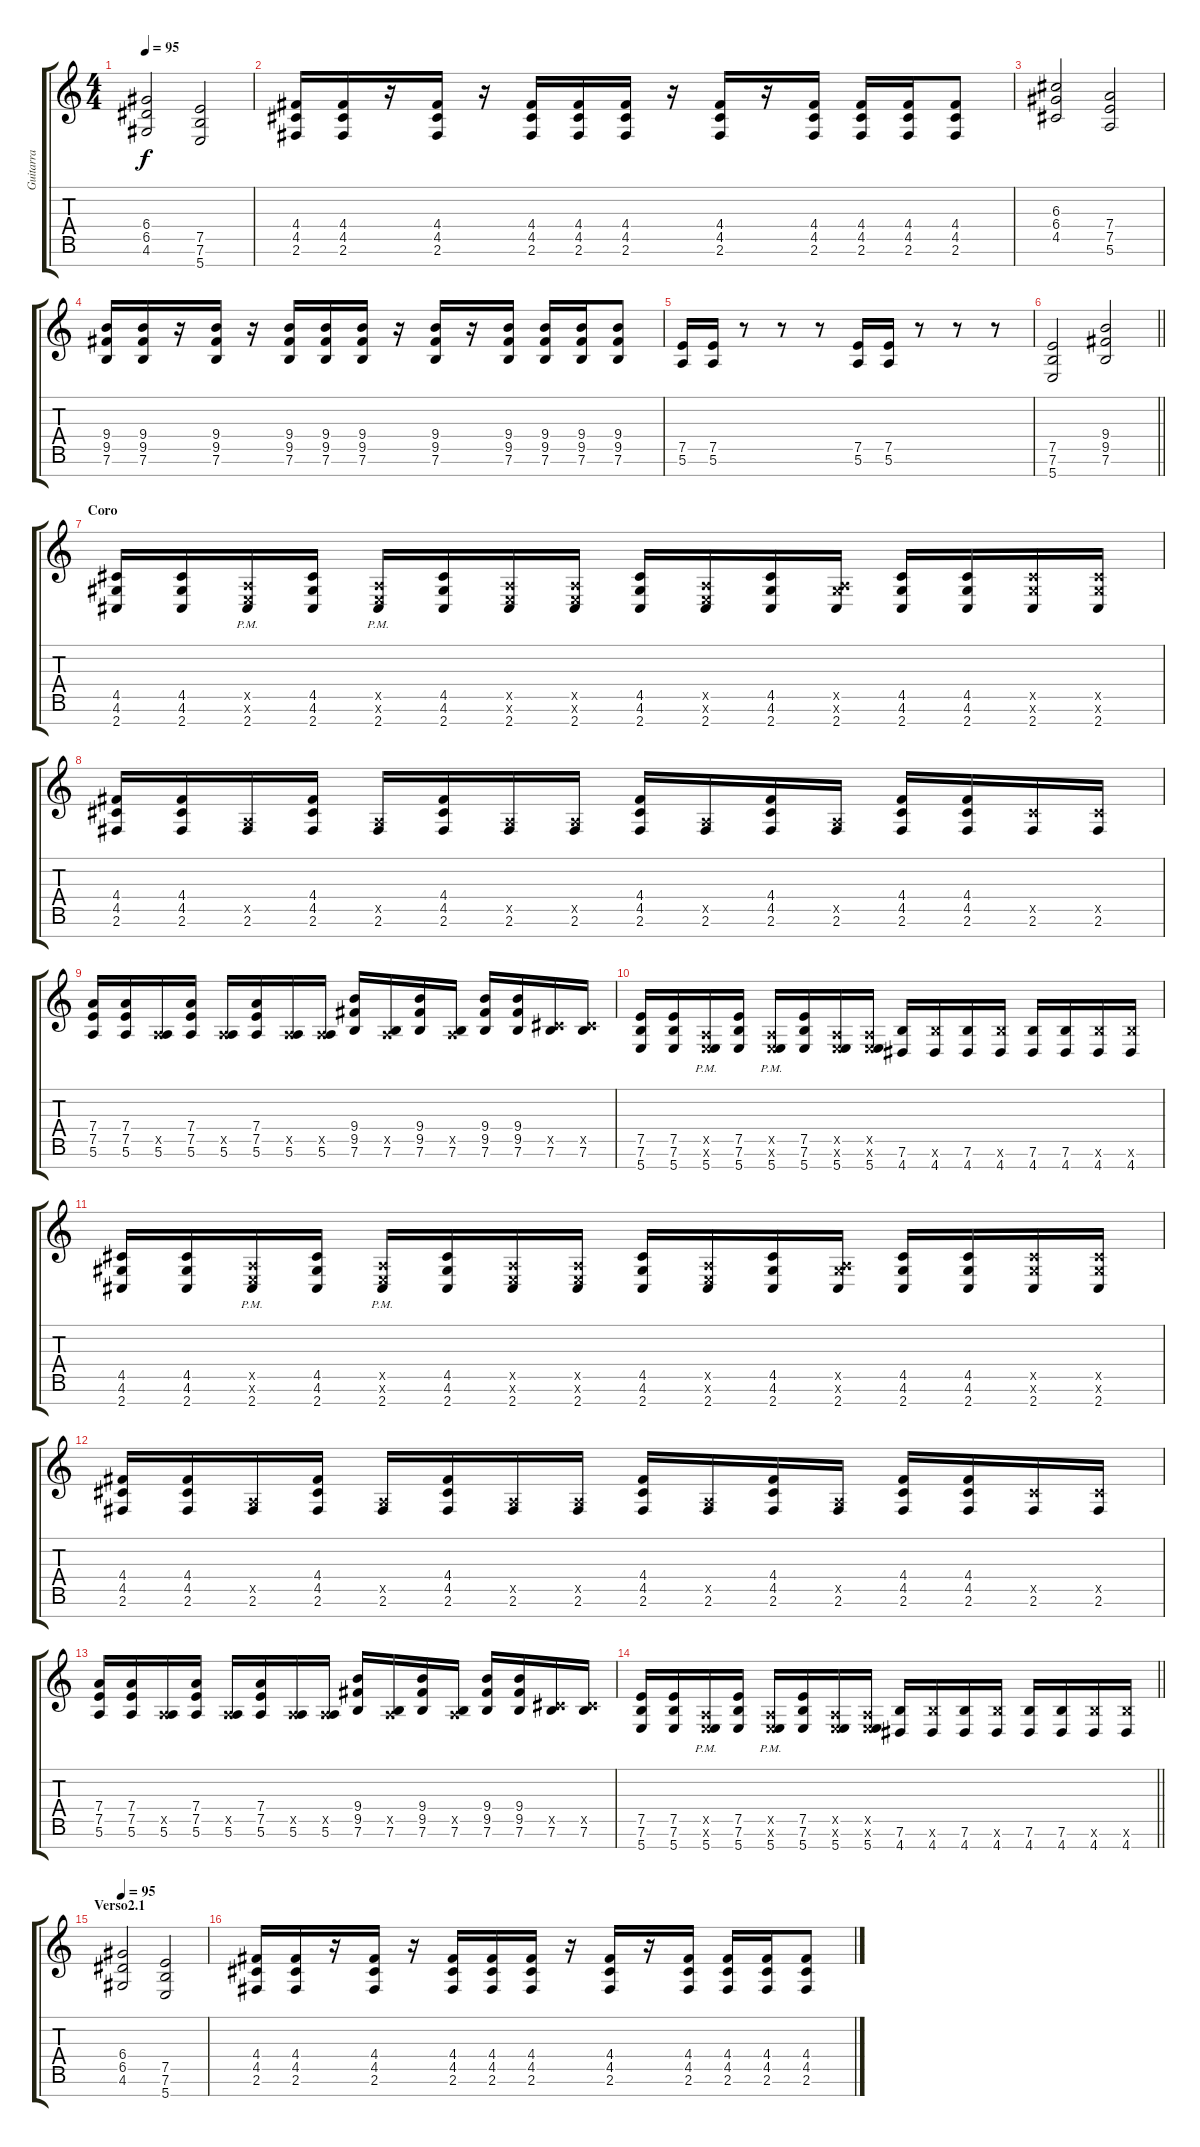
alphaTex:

\track ("Guitarra" "Guitarra") {instrument overdrivenguitar}
\staff {score tabs}
\tuning (E4 B3 G3 D3 A2 E2 B1) {hide}
\ts (4 4)
\tempo 95
\clef g2
\ks c
(6.4 6.5 4.6).2{dy f} (7.5 7.6 5.7).2 |
(4.4 4.5 2.6).16 (4.4 4.5 2.6).16 r.16 (4.4 4.5 2.6).16 r.16 (4.4 4.5 2.6).16 (4.4 4.5 2.6).16 (4.4 4.5 2.6).16 r.16 (4.4 4.5 2.6).16 r.16 (4.4 4.5 2.6).16 (4.4 4.5 2.6).16 (4.4 4.5 2.6).16 (4.4 4.5 2.6).8 |
(6.3 6.4 4.5).2 (7.4 7.5 5.6).2 |
(9.4 9.5 7.6).16 (9.4 9.5 7.6).16 r.16 (9.4 9.5 7.6).16 r.16 (9.4 9.5 7.6).16 (9.4 9.5 7.6).16 (9.4 9.5 7.6).16 r.16 (9.4 9.5 7.6).16 r.16 (9.4 9.5 7.6).16 (9.4 9.5 7.6).16 (9.4 9.5 7.6).16 (9.4 9.5 7.6).8 |
(7.5 5.6).16 (7.5 5.6).16 r.8 r.8 r.8 (7.5 5.6).16 (7.5 5.6).16 r.8 r.8 r.8 |
\barLineRight lightlight
(7.5 7.6 5.7).2 (9.4 9.5 7.6).2 |
\section ("" "Coro")
(4.5 4.6 2.7).16 (4.5 4.6 2.7).16 (0.5{x} 0.6{x} 2.7{pm}).16 (4.5 4.6 2.7).16 (0.5{x} 0.6{x} 2.7{pm}).16 (4.5 4.6 2.7).16 (0.5{x} 0.6{x} 2.7).16 (0.5{x} 0.6{x} 2.7).16 (4.5 4.6 2.7).16 (0.5{x} 0.6{x} 2.7).16 (4.5 4.6 2.7).16 (0.5{x} 4.6{x} 2.7).16 (4.5 4.6 2.7).16 (4.5 4.6 2.7).16 (4.5{x} 4.6{x} 2.7).16 (4.5{x} 4.6{x} 2.7).16 |
(4.4 4.5 2.6).16 (4.4 4.5 2.6).16 (0.5{x} 2.6).16 (4.4 4.5 2.6).16 (0.5{x} 2.6).16 (4.4 4.5 2.6).16 (0.5{x} 2.6).16 (0.5{x} 2.6).16 (4.4 4.5 2.6).16 (0.5{x} 2.6).16 (4.4 4.5 2.6).16 (0.5{x} 2.6).16 (4.4 4.5 2.6).16 (4.4 4.5 2.6).16 (4.5{x} 2.6).16 (4.5{x} 2.6).16 |
(7.4 7.5 5.6).16 (7.4 7.5 5.6).16 (0.5{x} 5.6).16 (7.4 7.5 5.6).16 (0.5{x} 5.6).16 (7.4 7.5 5.6).16 (0.5{x} 5.6).16 (0.5{x} 5.6).16 (9.4 9.5 7.6).16 (0.5{x} 7.6).16 (9.4 9.5 7.6).16 (0.5{x} 7.6).16 (9.4 9.5 7.6).16 (9.4 9.5 7.6).16 (4.5{x} 7.6).16 (4.5{x} 7.6).16 |
(7.5 7.6 5.7).16 (7.5 7.6 5.7).16 (0.5{x} 0.6{x} 5.7{pm}).16 (7.5 7.6 5.7).16 (0.5{x} 0.6{x} 5.7{pm}).16 (7.5 7.6 5.7).16 (0.5{x} 0.6{x} 5.7).16 (0.5{x} 0.6{x} 5.7).16 (7.6 4.7).16 (7.6{x} 4.7).16 (7.6 4.7).16 (7.6{x} 4.7).16 (7.6 4.7).16 (7.6 4.7).16 (7.6{x} 4.7).16 (7.6{x} 4.7).16 |
(4.5 4.6 2.7).16 (4.5 4.6 2.7).16 (0.5{x} 0.6{x} 2.7{pm}).16 (4.5 4.6 2.7).16 (0.5{x} 0.6{x} 2.7{pm}).16 (4.5 4.6 2.7).16 (0.5{x} 0.6{x} 2.7).16 (0.5{x} 0.6{x} 2.7).16 (4.5 4.6 2.7).16 (0.5{x} 0.6{x} 2.7).16 (4.5 4.6 2.7).16 (0.5{x} 4.6{x} 2.7).16 (4.5 4.6 2.7).16 (4.5 4.6 2.7).16 (4.5{x} 4.6{x} 2.7).16 (4.5{x} 4.6{x} 2.7).16 |
(4.4 4.5 2.6).16 (4.4 4.5 2.6).16 (0.5{x} 2.6).16 (4.4 4.5 2.6).16 (0.5{x} 2.6).16 (4.4 4.5 2.6).16 (0.5{x} 2.6).16 (0.5{x} 2.6).16 (4.4 4.5 2.6).16 (0.5{x} 2.6).16 (4.4 4.5 2.6).16 (0.5{x} 2.6).16 (4.4 4.5 2.6).16 (4.4 4.5 2.6).16 (4.5{x} 2.6).16 (4.5{x} 2.6).16 |
(7.4 7.5 5.6).16 (7.4 7.5 5.6).16 (0.5{x} 5.6).16 (7.4 7.5 5.6).16 (0.5{x} 5.6).16 (7.4 7.5 5.6).16 (0.5{x} 5.6).16 (0.5{x} 5.6).16 (9.4 9.5 7.6).16 (0.5{x} 7.6).16 (9.4 9.5 7.6).16 (0.5{x} 7.6).16 (9.4 9.5 7.6).16 (9.4 9.5 7.6).16 (4.5{x} 7.6).16 (4.5{x} 7.6).16 |
\barLineRight lightlight
(7.5 7.6 5.7).16 (7.5 7.6 5.7).16 (0.5{x} 0.6{x} 5.7{pm}).16 (7.5 7.6 5.7).16 (0.5{x} 0.6{x} 5.7{pm}).16 (7.5 7.6 5.7).16 (0.5{x} 0.6{x} 5.7).16 (0.5{x} 0.6{x} 5.7).16 (7.6 4.7).16 (7.6{x} 4.7).16 (7.6 4.7).16 (7.6{x} 4.7).16 (7.6 4.7).16 (7.6 4.7).16 (7.6{x} 4.7).16 (7.6{x} 4.7).16 |
\section ("" "Verso2.1")
\tempo 95
(6.4 6.5 4.6).2 (7.5 7.6 5.7).2 |
(4.4 4.5 2.6).16 (4.4 4.5 2.6).16 r.16 (4.4 4.5 2.6).16 r.16 (4.4 4.5 2.6).16 (4.4 4.5 2.6).16 (4.4 4.5 2.6).16 r.16 (4.4 4.5 2.6).16 r.16 (4.4 4.5 2.6).16 (4.4 4.5 2.6).16 (4.4 4.5 2.6).16 (4.4 4.5 2.6).8
